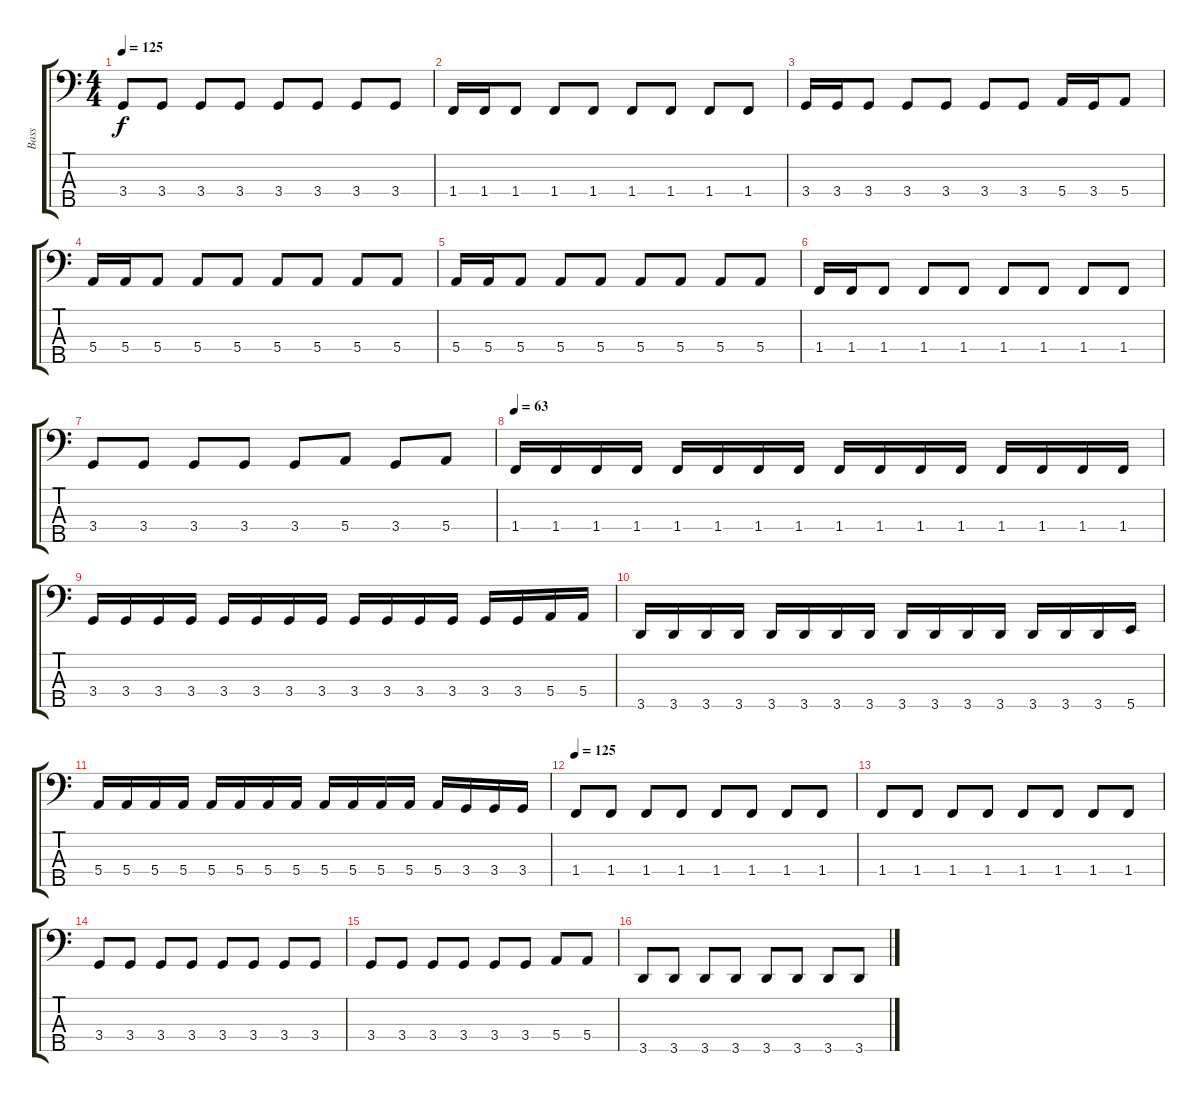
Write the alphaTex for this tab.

\track ("Bass" "Bass") {instrument electricbasspick}
\staff {score tabs}
\tuning (G2 D2 A1 E1 B0) {hide}
\ts (4 4)
\tempo 125
\clef f4
\ks c
3.4.8{dy f} 3.4.8 3.4.8 3.4.8 3.4.8 3.4.8 3.4.8 3.4.8 |
1.4.16 1.4.16 1.4.8 1.4.8 1.4.8 1.4.8 1.4.8 1.4.8 1.4.8 |
3.4.16 3.4.16 3.4.8 3.4.8 3.4.8 3.4.8 3.4.8 5.4.16 3.4.16 5.4.8 |
5.4.16 5.4.16 5.4.8 5.4.8 5.4.8 5.4.8 5.4.8 5.4.8 5.4.8 |
5.4.16 5.4.16 5.4.8 5.4.8 5.4.8 5.4.8 5.4.8 5.4.8 5.4.8 |
1.4.16 1.4.16 1.4.8 1.4.8 1.4.8 1.4.8 1.4.8 1.4.8 1.4.8 |
3.4.8 3.4.8 3.4.8 3.4.8 3.4.8 5.4.8 3.4.8 5.4.8 |
\tempo 63
1.4.16 1.4.16 1.4.16 1.4.16 1.4.16 1.4.16 1.4.16 1.4.16 1.4.16 1.4.16 1.4.16 1.4.16 1.4.16 1.4.16 1.4.16 1.4.16 |
3.4.16 3.4.16 3.4.16 3.4.16 3.4.16 3.4.16 3.4.16 3.4.16 3.4.16 3.4.16 3.4.16 3.4.16 3.4.16 3.4.16 5.4.16 5.4.16 |
3.5.16 3.5.16 3.5.16 3.5.16 3.5.16 3.5.16 3.5.16 3.5.16 3.5.16 3.5.16 3.5.16 3.5.16 3.5.16 3.5.16 3.5.16 5.5.16 |
5.4.16 5.4.16 5.4.16 5.4.16 5.4.16 5.4.16 5.4.16 5.4.16 5.4.16 5.4.16 5.4.16 5.4.16 5.4.16 3.4.16 3.4.16 3.4.16 |
\tempo 125
1.4.8 1.4.8 1.4.8 1.4.8 1.4.8 1.4.8 1.4.8 1.4.8 |
1.4.8 1.4.8 1.4.8 1.4.8 1.4.8 1.4.8 1.4.8 1.4.8 |
3.4.8 3.4.8 3.4.8 3.4.8 3.4.8 3.4.8 3.4.8 3.4.8 |
3.4.8 3.4.8 3.4.8 3.4.8 3.4.8 3.4.8 5.4.8 5.4.8 |
3.5.8 3.5.8 3.5.8 3.5.8 3.5.8 3.5.8 3.5.8 3.5.8
